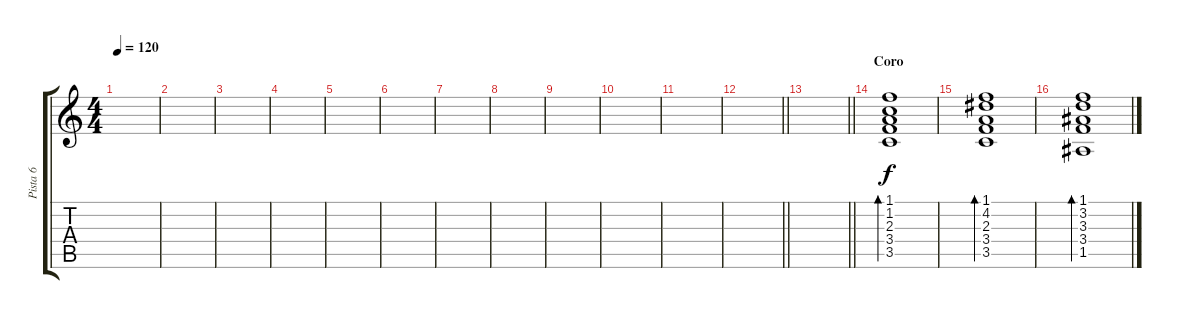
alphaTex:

\track ("Pista 6" "Pista 6") {instrument electricguitarclean}
\staff {score tabs}
\tuning (E4 B3 G3 D3 A2 E2) {hide}
\ts (4 4)
\tempo 120
\clef g2
\ks c
|
|
|
|
|
|
|
|
|
|
|
\barLineRight lightlight
|
\barLineRight lightlight
|
\section ("" "Coro")
(1.1 1.2 2.3 3.4 3.5).1{bd 60} |
(1.1 4.2 2.3 3.4 3.5).1{bd 60} |
(1.1 3.2 3.3 3.4 1.5).1{bd 60}
